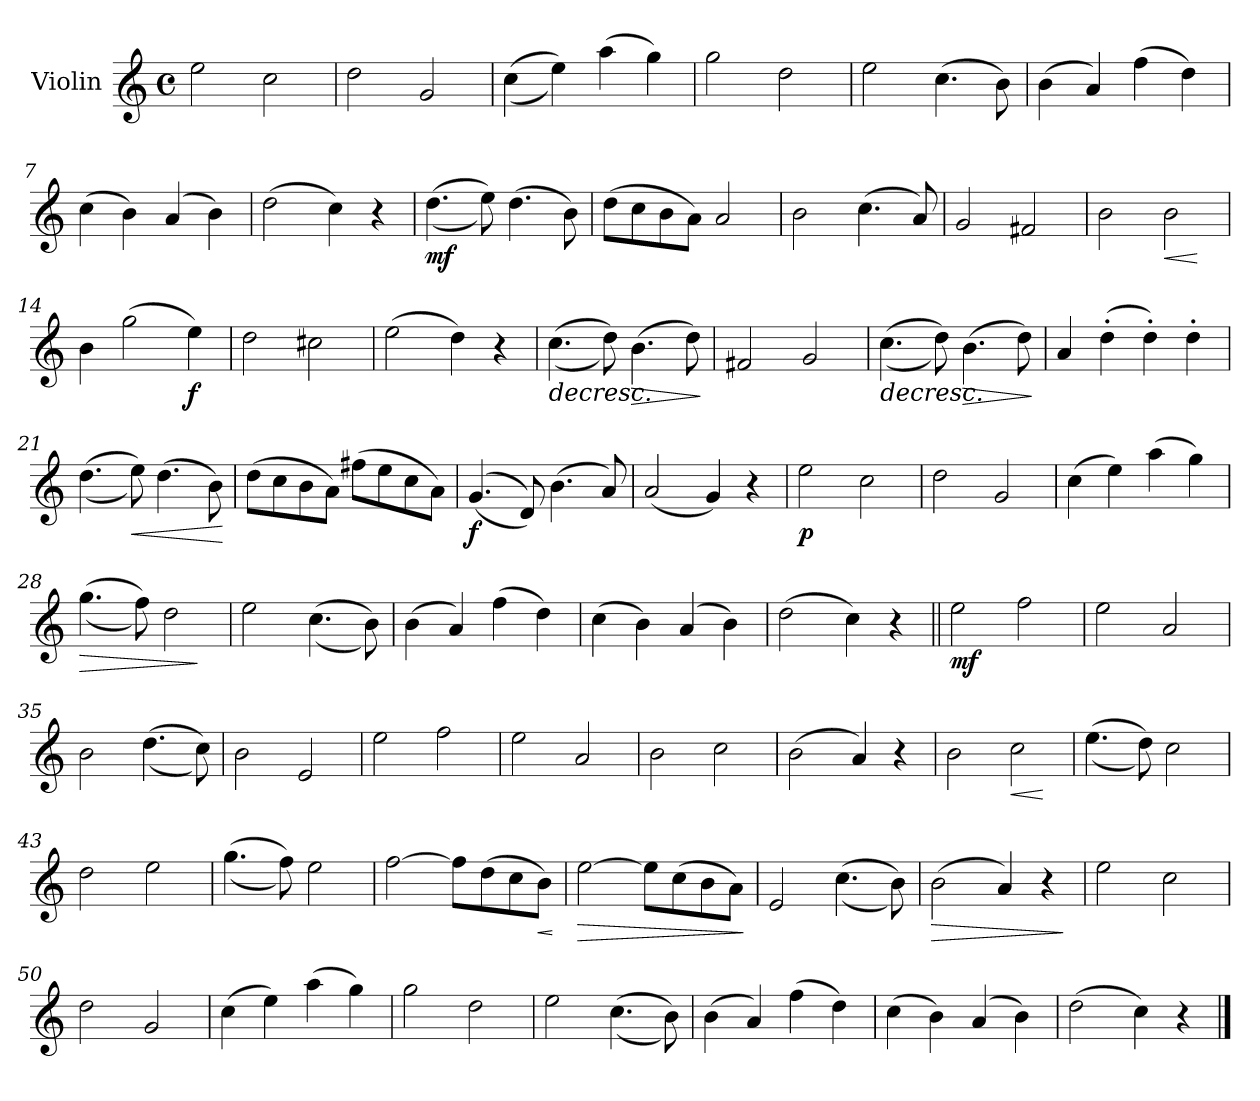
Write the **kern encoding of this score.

**kern	**dynam
*part1	*part1
*staff1	*staff1
*I"Violin	*
*I'Vln.	*
*clefG2	*
*k[]	*
*M4/4	*
*met(c)	*
=1	=1
2ee\	.
2cc\	.
=2	=2
2dd\	.
2g/	.
=3	=3
((4cc\	.
4ee\))	.
(4aa\	.
4gg\)	.
=4	=4
2gg\	.
2dd\	.
=5	=5
2ee\	.
(4.cc\	.
8b\)	.
!!LO:LB:g=z
=6	=6
(4b\	.
4a/)	.
(4ff\	.
4dd\)	.
=7	=7
(4cc\	.
4b\)	.
(4a/	.
4b\)	.
=8	=8
(2dd\	.
4cc\)	.
4r	.
=9	=9
!	!LO:DY:b
((4.dd\	mf
8ee\))	.
(4.dd\	.
8b\)	.
=10	=10
(8dd\L	.
8cc\	.
8b\	.
8a\J)	.
2a/	.
=11	=11
2b\	.
(4.cc\	.
8a/)	.
!!LO:LB:g=z
=12	=12
2g/	.
2f#X/	.
=13	=13
2b\	.
!	!LO:HP:b
2b\	<
.	[
=14	=14
4b\	.
(2gg\	.
!	!LO:DY:b
4ee\)	f
=15	=15
2dd\	.
2cc#X\	.
=16	=16
(2ee\	.
4dd\)	.
4r	.
=17	=17
!	!LO:HP:b
((4.cc\	>
8dd\))	.
!	!LO:HP:b
(4.b\	>
8dd\)	.
.	] ]
=18	=18
2f#X/	.
2g/	.
!!LO:LB:g=z
=19	=19
!	!LO:HP:b
((4.cc\	>
8dd\))	.
!	!LO:HP:b
(4.b\	>
8dd\)	.
.	] ]
=20	=20
4a/	.
(4dd'\	.
4dd'\)	.
4dd'\	.
=21	=21
((4.dd\	.
!	!LO:HP:b
8ee\))	<
(4.dd\	.
8b\)	.
.	[
=22	=22
(8dd\L	.
8cc\	.
8b\	.
8a\J)	.
(8ff#X\L	.
8ee\	.
8cc\	.
8a\J)	.
=23	=23
!	!LO:DY:b
((4.g/	f
8d/))	.
(4.b\	.
8a/)	.
=24	=24
(2a/	.
4g/)	.
4r	.
!!LO:LB:g=z
=25	=25
!	!LO:DY:b
2ee\	p
2cc\	.
=26	=26
2dd\	.
2g/	.
=27	=27
(4cc\	.
4ee\)	.
(4aa\	.
4gg\)	.
=28	=28
!	!LO:HP:b
((4.gg\	>
8ff\))	.
2dd\	.
.	]
=29	=29
2ee\	.
((4.cc\	.
8b\))	.
=30	=30
(4b\	.
4a/)	.
(4ff\	.
4dd\)	.
!!LO:LB:g=z
=31	=31
(4cc\	.
4b\)	.
(4a/	.
4b\)	.
=32	=32
(2dd\	.
4cc\)	.
4r	.
=33||	=33||
!	!LO:DY:b
2ee\	mf
2ff\	.
=34	=34
2ee\	.
2a/	.
=35	=35
2b\	.
((4.dd\	.
8cc\))	.
=36	=36
2b\	.
2e/	.
=37	=37
2ee\	.
2ff\	.
!!LO:LB:g=z
=38	=38
2ee\	.
2a/	.
=39	=39
2b\	.
2cc\	.
=40	=40
(2b\	.
4a/)	.
4r	.
=41	=41
2b\	.
!	!LO:HP:b
2cc\	<
.	[
=42	=42
((4.ee\	.
8dd\))	.
2cc\	.
=43	=43
2dd\	.
2ee\	.
=44	=44
((4.gg\	.
8ff\))	.
2ee\	.
!!LO:LB:g=z
=45	=45
[2ff\	.
8ff\L]	.
(8dd\	.
8cc\	.
!	!LO:HP:b
8b\J)	<
.	[
=46	=46
!	!LO:HP:b
[2ee\	>
8ee\L]	.
(8cc\	.
8b\	.
8a\J)	.
.	]
=47	=47
2e/	.
((4.cc\	.
8b\))	.
=48	=48
!	!LO:HP:b
(2b\	>
4a/)	.
4r	.
.	]
=49	=49
2ee\	.
2cc\	.
=50	=50
2dd\	.
2g/	.
!!LO:LB:g=z
=51	=51
(4cc\	.
4ee\)	.
(4aa\	.
4gg\)	.
=52	=52
2gg\	.
2dd\	.
=53	=53
2ee\	.
((4.cc\	.
8b\))	.
=54	=54
(>4b\	.
4a/)	.
(4ff\	.
4dd\)	.
=55	=55
(4cc\	.
4b\)	.
(4a/	.
4b\)	.
=56	=56
(2dd\	.
4cc\)	.
4r	.
==	==
*-	*-
